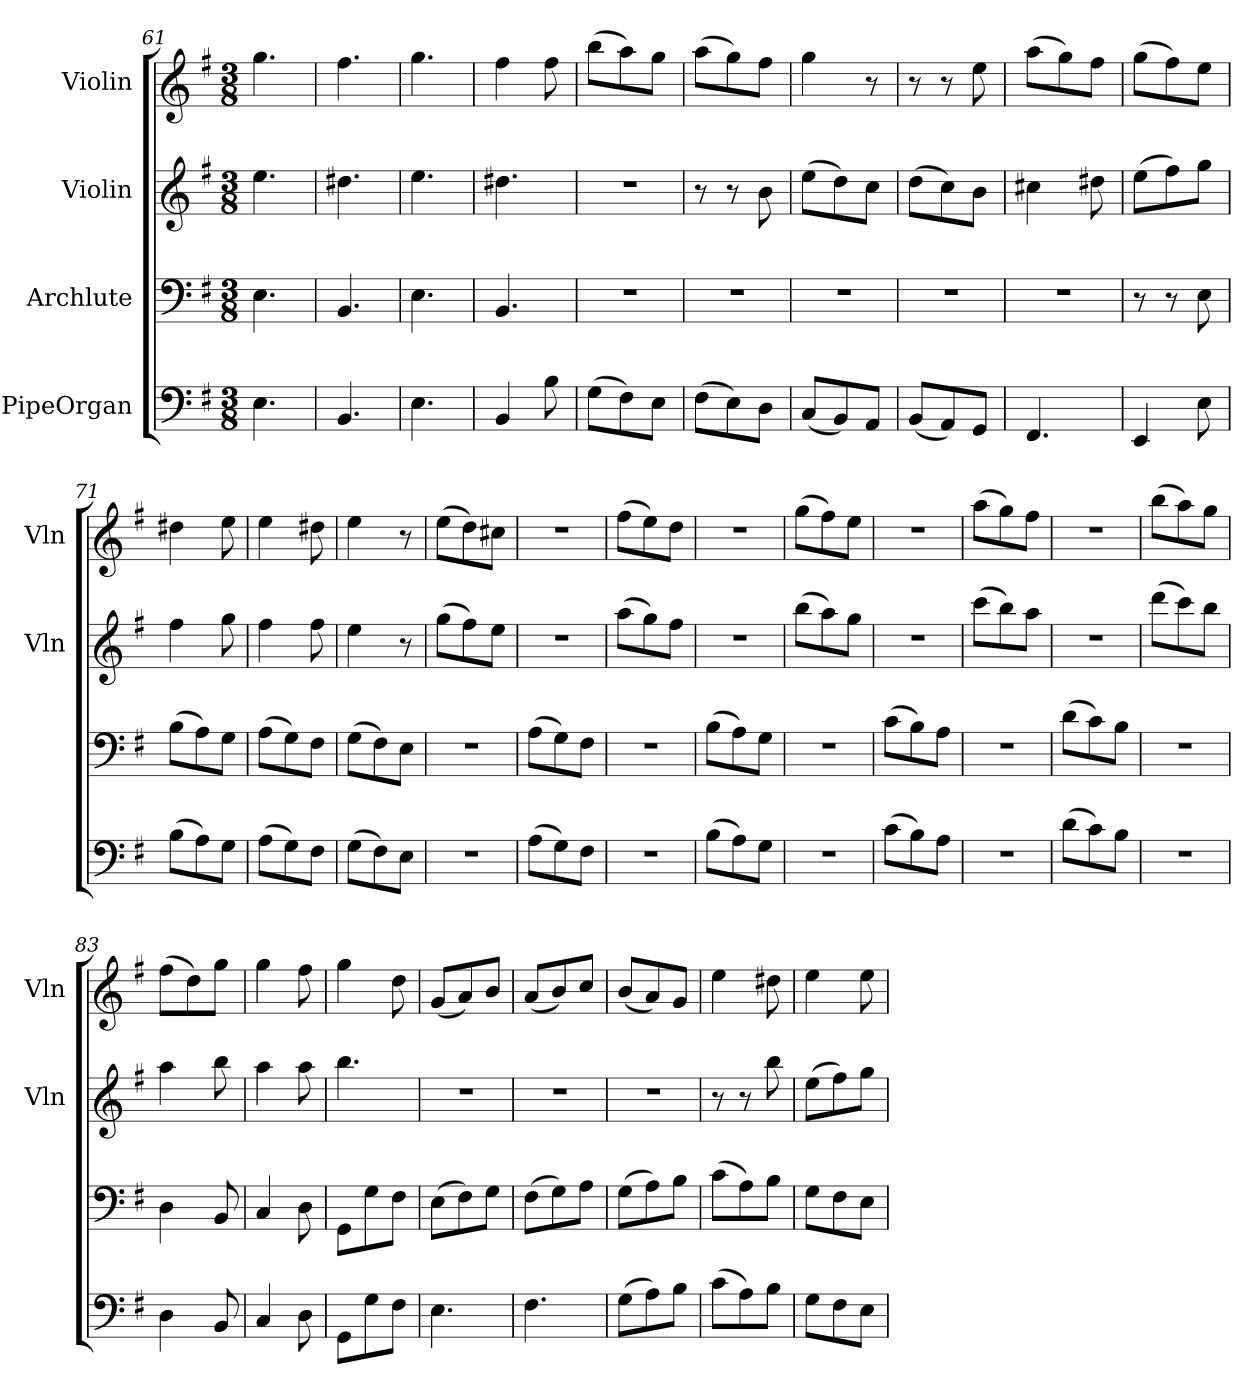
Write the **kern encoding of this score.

**kern	**kern	**kern	**kern
*part4	*part3	*part2	*part1
*staff4	*staff3	*staff2	*staff1
*I"PipeOrgan	*I"Archlute	*I"Violin	*I"Violin
*	*	*I'Vln	*I'Vln
*clefF4	*clefF4	*clefG2	*clefG2
*k[f#]	*k[f#]	*k[f#]	*k[f#]
*e:	*e:	*e:	*e:
*M3/8	*M3/8	*M3/8	*M3/8
=61	=61	=61	=61
4.E\	4.E\	4.ee\	4.gg\
=62	=62	=62	=62
4.BB/	4.BB/	4.dd#X\	4.ff#\
=63	=63	=63	=63
4.E\	4.E\	4.ee\	4.gg\
=64	=64	=64	=64
4BB/	4.BB/	4.dd#X\	4ff#\
8B\	.	.	8ff#\
=65	=65	=65	=65
(8G\L	4.r	4.r	(8bb\L
8F#\)	.	.	8aa\)
8E\J	.	.	8gg\J
=66	=66	=66	=66
(8F#\L	4.r	8r	(8aa\L
8E\)	.	8r	8gg\)
8D\J	.	8b\	8ff#\J
=67	=67	=67	=67
(8C/L	4.r	(8ee\L	4gg\
8BB/)	.	8dd\)	.
8AA/J	.	8cc\J	8r
=68	=68	=68	=68
(8BB/L	4.r	(8dd\L	8r
8AA/)	.	8cc\)	8r
8GG/J	.	8b\J	8ee\
=69	=69	=69	=69
4.FF#/	4.r	4cc#X\	(8aa\L
.	.	.	8gg\)
.	.	8dd#X\	8ff#\J
=70	=70	=70	=70
4EE/	8r	(8ee\L	(8gg\L
.	8r	8ff#\)	8ff#\)
8E\	8E\	8gg\J	8ee\J
=71	=71	=71	=71
(8B\L	(8B\L	4ff#\	4dd#X\
8A\)	8A\)	.	.
8G\J	8G\J	8gg\	8ee\
=72	=72	=72	=72
(8A\L	(8A\L	4ff#\	4ee\
8G\)	8G\)	.	.
8F#\J	8F#\J	8ff#\	8dd#X\
=73	=73	=73	=73
(8G\L	(8G\L	4ee\	4ee\
8F#\)	8F#\)	.	.
8E\J	8E\J	8r	8r
=74	=74	=74	=74
4.r	4.r	(8gg\L	(8ee\L
.	.	8ff#\)	8dd\)
.	.	8ee\J	8cc#X\J
=75	=75	=75	=75
(8A\L	(8A\L	4.r	4.r
8G\)	8G\)	.	.
8F#\J	8F#\J	.	.
=76	=76	=76	=76
4.r	4.r	(8aa\L	(8ff#\L
.	.	8gg\)	8ee\)
.	.	8ff#\J	8dd\J
=77	=77	=77	=77
(8B\L	(8B\L	4.r	4.r
8A\)	8A\)	.	.
8G\J	8G\J	.	.
=78	=78	=78	=78
4.r	4.r	(8bb\L	(8gg\L
.	.	8aa\)	8ff#\)
.	.	8gg\J	8ee\J
=79	=79	=79	=79
(8c\L	(8c\L	4.r	4.r
8B\)	8B\)	.	.
8A\J	8A\J	.	.
=80	=80	=80	=80
4.r	4.r	(8ccc\L	(8aa\L
.	.	8bb\)	8gg\)
.	.	8aa\J	8ff#\J
=81	=81	=81	=81
(8d\L	(8d\L	4.r	4.r
8c\)	8c\)	.	.
8B\J	8B\J	.	.
=82	=82	=82	=82
4.r	4.r	(8ddd\L	(8bb\L
.	.	8ccc\)	8aa\)
.	.	8bb\J	8gg\J
=83	=83	=83	=83
4D\	4D\	4aa\	(8ff#\L
.	.	.	8dd\)
8BB/	8BB/	8bb\	8gg\J
=84	=84	=84	=84
4C/	4C/	4aa\	4gg\
8D\	8D\	8aa\	8ff#\
=85	=85	=85	=85
8GG\L	8GG\L	4.bb\	4gg\
8G\	8G\	.	.
8F#\J	8F#\J	.	8dd\
=86	=86	=86	=86
4.E\	(8E\L	4.r	(8g/L
.	8F#\)	.	8a/)
.	8G\J	.	8b/J
=87	=87	=87	=87
4.F#\	(8F#\L	4.r	(8a/L
.	8G\)	.	8b/)
.	8A\J	.	8cc/J
=88	=88	=88	=88
(8G\L	(8G\L	4.r	(8b/L
8A\)	8A\)	.	8a/)
8B\J	8B\J	.	8g/J
=89	=89	=89	=89
(8c\L	(8c\L	8r	4ee\
8A\)	8A\)	8r	.
8B\J	8B\J	8bb\	8dd#X\
=90	=90	=90	=90
8G\L	8G\L	(8ee\L	4ee\
8F#\	8F#\	8ff#\)	.
8E\J	8E\J	8gg\J	8ee\
=	=	=	=
*-	*-	*-	*-
